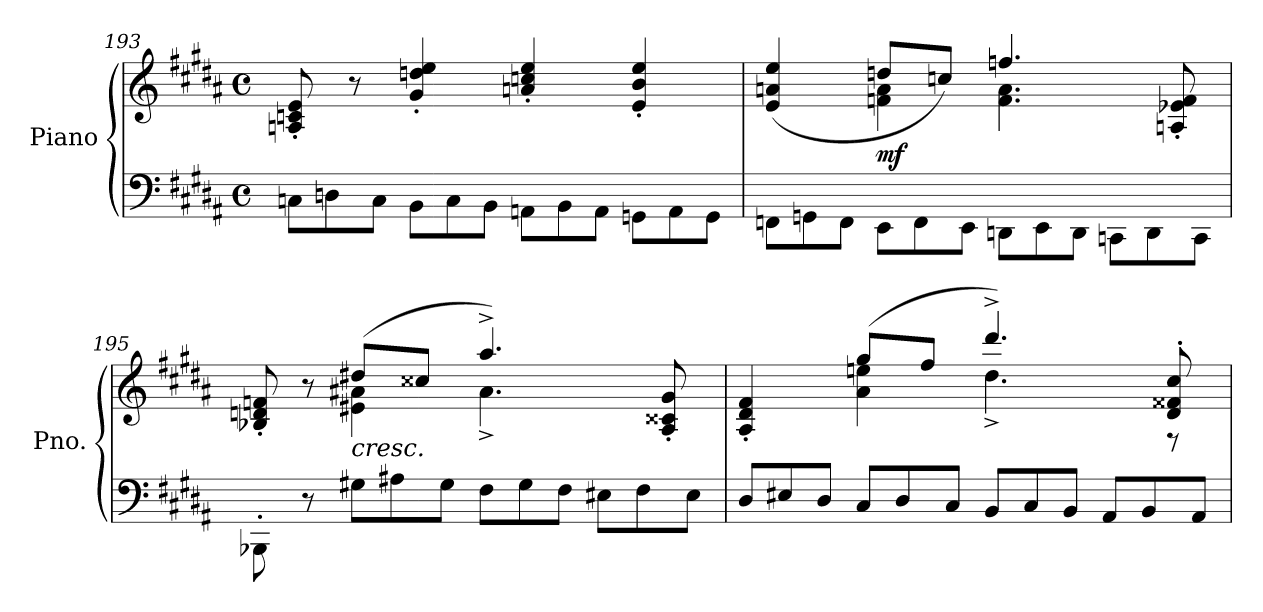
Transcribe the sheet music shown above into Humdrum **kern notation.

**kern	**kern	**dynam
*part1	*part1	*part1
*staff2	*staff1	*staff1/2
*I"Piano	*	*
*I'Pno.	*	*
*clefF4	*clefG2	*
*k[f#c#g#d#a#]	*k[f#c#g#d#a#]	*
*M4/4	*M4/4	*
*met(c)	*met(c)	*
*Xtuplet	*	*
=193	=193	=193
12Cn\L	8An/' 8cn/' 8e/'	.
12Dn\	.	.
.	8r	.
12C\J	.	.
12BB\L	4g#/' 4ddn/' 4ee/'	.
12C\	.	.
12BB\J	.	.
12AAn\L	4an/' 4ccn/' 4ee/'	.
12BB\	.	.
12AA\J	.	.
12GGn\L	4e/' 4b/' 4ee/'	.
12AA\	.	.
12GG\J	.	.
!!LO:LB:g=z
=194	=194	=194
*	*^	*
12FFn\L	(>4e/ 4an/ 4ee/	4ryy	.
12GGn\	.	.	.
12FF\J	.	.	.
!	!	!	!LO:DY:b
12EE\L	8ddn/L	4fn\ 4a\	mf
12FF\	.	.	.
.	8ccn/J)	.	.
12EE\J	.	.	.
12DDn\L	4.ffn/	4.f\ 4.a\	.
12EE\	.	.	.
12DD\J	.	.	.
12CCn\L	.	.	.
12DD\	.	.	.
.	8An/' 8e-X/' 8f/'	8ryy	.
12CC\J	.	.	.
=195	=195	=195	=195
8BBB-X'\	8B-X/' 8dn/' 8fn/'	4ryy	.
8r	8r	.	.
!	!LO:TX:b:i:t=cresc.	!	!
12G#X\L	(>8dd#X/L	4e#X\ 4a#X\	.
12A#X\	.	.	.
.	8cc##X/J	.	.
12G#\J	.	.	.
12F#\L	4.aa#^/)	4.a#^\	.
12G#\	.	.	.
12F#\J	.	.	.
12E#X\L	.	.	.
12F#\	.	.	.
.	8A#/' 8c##X/' 8g#/'	8ryy	.
12E#\J	.	.	.
!!LO:PB:g=z	!!
=196	=196	=196	=196
12D#/L	4A#/' 4d#/' 4f#/'	4ryy	.
12E#X/	.	.	.
12D#/J	.	.	.
12C#/L	(>8gg#/L	4a#\ 4een\	.
12D#/	.	.	.
.	8ff#/J	.	.
12C#/J	.	.	.
12BB/L	4.ddd#^/)	4.dd#^\	.
12C#/	.	.	.
12BB/J	.	.	.
12AA#/L	.	.	.
12BB/	.	.	.
.	8d#/' 8f##X/' 8cc#/'	8r	.
12AA#/J	.	.	.
*	*v	*v	*
=	=	=
*-	*-	*-
